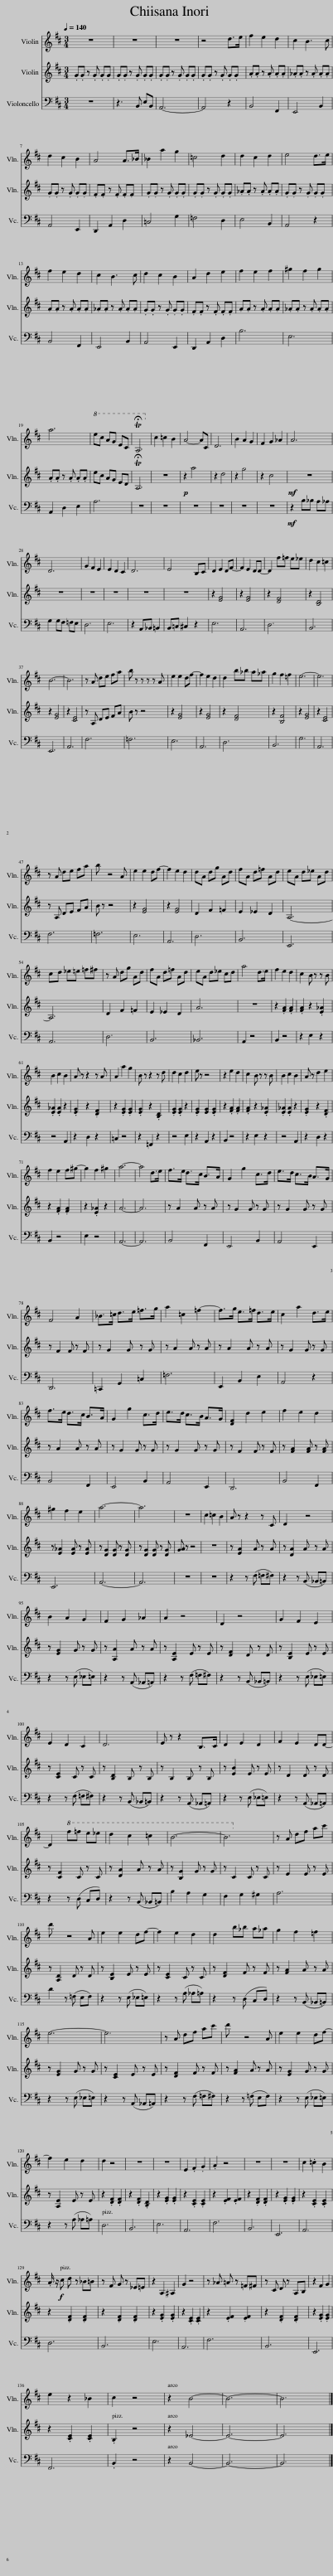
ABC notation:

X:1
%%score 1 2 3
L:1/8
Q:1/4=140
M:3/4
I:linebreak $
K:D
V:1 treble
V:2 treble
V:3 bass
V:1
 z6 | z6 | z6 | z4 d>e | f2 e2 d2 | %5
 c2 B3 c |$ d2 c2 B2 | A4 A>_B | _B2 a2 g2 | =c4 d2 | %10
 d2 c2 d2 | e4 d>e |$ f2 e2 d2 | c2 B3 c | d2 c2 B2 | %15
 A2 d2 e2 | f2 e2 f2 | ^g2 f2 g2 |$ a6 |!8va(! e'c' ag ec | %20
 !fermata!TA6!8va)! | c2 =c2 B2 | A4- AC | D6 | B2 A2 G2 | %25
 F2 G2 _A2 | A6 |$ D6 | G2 F2 E2 | E2 D2 C2 | %30
 D6 | E4 B,C | D2 E2 DF- | F2 E2 DD- | D2 f=f e_e | %35
 d2 c2 =c2 |$ B6- | B6 | z A de fa | b z z z z A | %40
 e2 e2 df- | f2 e2 d2 | d2 b_b a_a | g2 f2 =f2 | e6- | %45
 e6 |$ z A de fa | b z4 A | e2 e2 df- | f2 e2 d2 | %50
 dA dg Ad | fA d=f Ad | eA d_e Ad |$ cd _e=e =f^f | z A dg Ad | %55
 fA d=f Ad | eA d_e cd | a4 d>e | f2 e2 d2 | c2 B z z B |$ %60
 B2 c2 B2 | A z z2 z A | A2 a2 g2 | B z z2 z d | d2 c2 d2 | %65
 e z z4 | z2 e2 d2 | c2 B z z B | B2 c2 B2 | A z d2 e2 |$ %70
 f2 e2 f^g- | g2 f2 ^g2 | a6- | a4 d>e | f>e d>c B>A | %75
 G2 g2 c>d | e>d c>B A>G |$ F4 A2 | _B>=c d>e =f>g | a2 =c2 =f2- | %80
 f>g e>=f d>e | c2 a2 d>e |$ f>e d>c B>A | G2 g2 c>d | e>d c>B A>G | %85
 [DF]2 d2 e2 | f2 e2 d2 |$ ^g2 f2 e2 | a6- | a6 | %90
 z6 | c2 =c2 B2 | A z z2 z C | D2 z4 |$ B2 A2 G2 | %95
 F2 G2 _A2 | A2 z4 | D2 z4 | G2 F2 E2 |$ E2 D2 C2 | %100
 D6 | E z z2 B,>C | D2 E2 D2 | F2 E2 DD- |$ D2!8va(! f'=f' e'_e' | %105
 d'2 c'2 =c'2 | b6- | b6!8va)! | z A df ac' |$ d' z4 A | %110
 e2 e2 df- | f2 e2 d2 | d2 b_b a_a | g2 f2 =f2 |$ e6- | %115
 e6 | z A df ac' | d' z4 A | e2 e2 df- |$ f2 e2 d2 | %120
 d2 z4 | z6 | z6 | E2 .F2 .G2 | .A2 z4 | %125
 z6 | z6 | c2 .=c2 B2 |$ .A/ z/!f! c d z _B=B | z F G z _E=E | %130
 z2 A,2 ^A,2 | G2 z4 | z _A =A z =F^F | z C D z A,B, | z2 F2 G2 |$ %135
 e2 z2 _B2 | c2 z4 | z2 B4- | B6- | B6 |] %140
V:2
 .G.G z .G .G.G | .G.G z .G .G.G | .G.G z .G .G.G | .G.G z .G .G.G | .A.A z .A .A.A | %5
 ._A.A z .A .A.A |$ .G.G z .G .G.G | .F.F z .F .F.F | .G.G z .G .G.G | .G.G z .G .G.G | %10
 ._A.A z .A .A.A | .G.G z .G .G.G |$ .A.A z .A .A.A | ._A.A z .A .A.A | .G.G z .G .G.G | %15
 .F.F z .F .F.F | .A.A z .A .A.A | ._A.A z .A .A.A |$ .A.A z .A .A.A | ec AG ED | %20
 !fermata!TA,6 | z6 |!p! z2 a4 | z2 d4 | z2 g4 | %25
 z2 c4 |!mf! z6 |$ z6 | z6 | z6 | %30
 z6 | z6 | z2 [EG]4 | z2 [EG]4 | z2 [DF]4 | %35
 z2 [B,D]4 |$ z2 [EG]4 | z2 [CE]4 | z A, DE FA | B z z4 | %40
 z2 [EG]4 | z2 [EG]4 | z2 [DF]4 | z2 [B,F]4 | z2 [EG]4 | %45
 z2 [CE]4 |$ z A, DE FA | B z z4 | z2 [EG]4 | z2 [EG]4 | %50
 D2 F2 =F2 | E2 _E2 D2 | A,6- |$ A,6 | D2 F2 =F2 | %55
 E2 _E2 D2 | A6 | z6 | z2 .[FA]2 .[FA]2 | .[FA]2 z2 .[E_A]2 |$ %60
 .[E_A]2 .[EA]2 z2 | .[EG]2 z2 .[DF]2 | z2 .[EG]2 .[EG]2 | .[EG]2 z2 .[B,D]2 | .[EG]2 .[EG]2 z2 | %65
 .[EG]2 [EG]2 .[EG]2 | z2 .[FA]2 .[FA]2 | .[FA]2 z2 .[E_A]2 | .[E_A]2 .[EA]2 z2 | .[EG]2 z2 .[DF]2 |$ %70
 z2 .[FA]2 .[FA]2 | z2 .[E_A]2 z2 | A6- | A6 | z A2 A z A | %75
 z G2 G z G | z G2 G z G |$ z F2 F z F | z G2 G z G | z A2 A z A | %80
 z A2 A z A | z G2 G z G |$ z A2 A z A | z G2 G z G | z G2 G z G | %85
 z F2 F z F | z [FA]2 [FA] z [FA] |$ z [E_A]2 [EA] z [EA] | z [DG]2 [DG] z [DG] | z [DG]2 [DG] z [DG] | %90
 [GA] z z4 | z6 | z [EA]2 A z A | z [DA]2 A z A |$ z [EG]2 G z G | %95
 z [A,A]2 A z A | z [A,E]2 E z E | z [DF]2 D z D | z [B,E]2 E z E |$ z [CE]2 C z C | %100
 z [B,D]2 B, z B, | z B,2 B, z B, | z [EB]2 E z E | z D2 D z D |$ z [CF]2 C z C | %105
 z [DA]2 A z A | z [B,G]2 G z G | z C2 C z C | z E2 E z E |$ z [A,D]2 D z D | %110
 z [B,E]2 E z E | z [CE]2 C z C | z [DF]2 F z F | z [FA]2 A z A |$ z [EG]2 G z G | %115
 z [CE]2 E z E | z [DF]2 F z F | z [FA]2 A z A | z [EG]2 G z G |$ z [A,E]2 E z E | %120
 z2 .[DF]2 .[DF]2 | z2 .[DF]2 .[B,D]2 | z2 .[EG]2 .[EG]2 | z2 .[CE]2 .[CE]2 | z2 .[EF]2 .[EF]2 | %125
 z2 .[DF]2 .[DF]2 | z2 .[EG]2 .[EG]2 | z2 .[CE]2 .[CE]2 |$ z2 .[DF]2 .[DF]2 | z2 .[DF]2 .[DF]2 | %130
 z2 .[EG]2 .[EG]2 | z2 .[CE]2 .[CE]2 | z2 .[EF]2 .[EF]2 | z2 .[DF]2 .[DF]2 | z2 .[EG]2 .[EG]2 |$ %135
 z2 .[CE]2 .[CE]2 | .B,2 z4 | z2 _E4- | E6- | E6 |] %140
V:3
 z6 | z3 B,, E,B,, | A,,6- | A,,4 z2 | B,,4 F,,2 | %5
 E,,4 B,,2 |$ A,,4 E,,2 | D,,2 A,,2 D,2 | =C,4 G,2 | =F,4 D,2 | %10
 E,4 B,,2 | A,,4 z2 |$ B,,4 F,,2 | E,,4 B,,2 | A,,4 E,,2 | %15
 D,,2 A,,2 D,2 | B,6 | E,6 |$ A,,2 D,2 E,2 | A,6 | %20
 z6 | z6 | z6 | z6 | z6 | %25
 z6 |!mf! z2 B,_B, A,_A, |$ G,2 G,F, =F,E, | D,6 | E,6 | %30
 z2 A,,_B,, =B,,2 | B,,=C, ^C,2 z2 | E,6 | A,,6 | D,6 | %35
 B,,6 |$ E,,6 | A,,6 | F,6 | =F,6 | %40
 E,6 | A,,6 | D,6 | B,,6 | G,6 | %45
 A,,6 |$ F,6 | =F,6 | E,6 | A,,6 | %50
 D,6 | B,,6 | E,,6 |$ A,,6 | D,6 | %55
 B,,6 | _B,,6 | A,,2 z4 | B,,2 z4 | z2 E,2 z2 |$ %60
 z4 A,,2 | z2 D,2 z2 | =C,2 z4 | z2 =F,,2 z2 | z4 E,2 | %65
 z2 A,,2 z2 | B,,2 z4 | z2 E,2 z2 | z4 A,,2 | z2 D,2 z2 |$ %70
 B,,2 z4 | E,2 z4 | A,,6- | A,,6 | B,,4 F,,2 | %75
 E,,4 B,,2 | A,,4 E,,2 |$ D,,6 | =C,,2 G,,2 =C,2 | =F,6 | %80
 E,,2 B,,2 E,2 | A,,4 z2 |$ B,,4 F,,2 | E,,4 B,,2 | A,,4 E,,2 | %85
 D,,6 | B,,4 F,,2 |$ E,,6 | A,,6- | A,,6 | %90
 z6 | z6 | z2 z (F, =F,^F,) | z2 z (B,, _B,,=B,,) |$ z2 z (E, _E,=E,) | %95
 z2 z (A,, _A,,=A,,) | z2 z (F, =F,^F,) | z2 z (B,, _B,,=B,,) | z2 z (E, _E,=E,) |$ z2 z (F, =F,^F,) | %100
 z2 z (B,, _B,,=B,,) | z2 z (A,, _A,,=A,,) | z2 z (E, _E,=E,) | z2 z (A,, _A,,=A,,) |$ z2 z (D, C,D,) | %105
 z2 z (B,, _B,,=B,,) | B,2 A,2 G,2 | F,2 G,2 ^G,2 | A,6 |$ D2 z (=F, E,F,) | %110
 z2 z (E, _E,=E,) | z2 z (A, _A,=A,) | z2 z (D, C,D,) | z2 z (B,, _B,,=B,,) |$ z2 z (E, _E,=E,) | %115
 z2 z (A,, _A,,=A,,) | z2 z (F, =F,^F,) | z2 z (=F, E,F,) | z2 z (E, _E,=E,) |$ z2 z (A, _A,=A,) | %120
 D,6 | B,,6 | E,6 | A,,6 | F,6 | %125
 B,,6 | E,,6 | A,,6 |$ D,6 | B,,6 | %130
 E,6 | A,,6 | F,6 | B,,6 | E,,6 |$ %135
 F,,6 | .B,,2 z4 | z2 B,,4- | B,,6- | B,,6 |] %140
